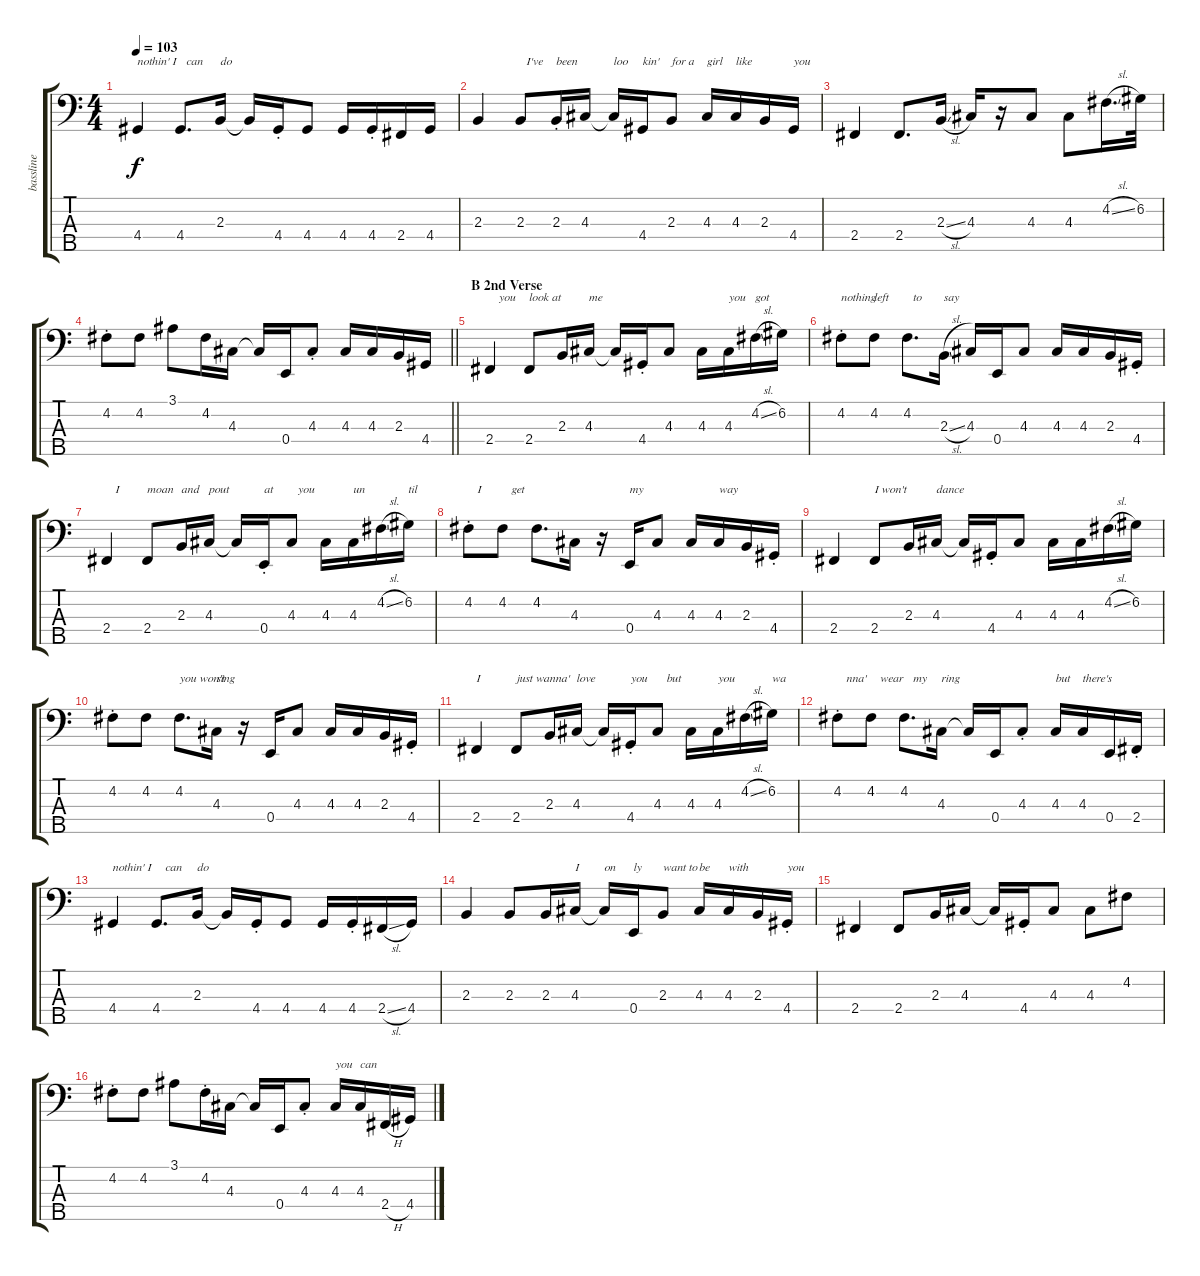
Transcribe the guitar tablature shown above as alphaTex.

\track ("bassline" "bassline") {instrument electricbassfinger}
\staff {score tabs}
\tuning (G2 D2 A1 E1 B0) {hide}
\ts (4 4)
\tempo 103
\clef f4
\ks c
4.4.4{txt "nothin' I" dy f} 4.4.8{d txt "  can"} 2.3.16{txt "do"} 2.3{t}.16 4.4{st}.16 4.4.8 4.4.16 4.4{st}.16 2.4.16 4.4.16 |
2.3.4 2.3.8{txt "  I've"} 2.3{st}.16{txt "been"} 4.3.16 4.3{t}.16{txt "loo"} 4.4.16{txt "kin'"} 2.3.8{txt "for a"} 4.3.16{txt "girl"} 4.3.16{txt "like"} 2.3.16 4.4.16{txt "you"} |
2.4.4 2.4.8{d} 2.3{sl}.16 4.3.16 r.16 4.3.8 4.3.8 4.2{sl}.16{d} 6.2.32 |
\barLineRight lightlight
4.2{st}.8 4.2.8 3.1.8 4.2.16 4.3.16 4.3{t}.16 0.4.16 4.3{st}.8 4.3.16 4.3.16 2.3.16 4.4.16 |
\section ("" "B 2nd Verse")
2.4.4{txt "   you"} 2.4.8{txt "look at"} 2.3.16 4.3.16{txt "me"} 4.3{t}.16 4.4{st}.16 4.3.8 4.3.16 4.3.16{txt "you"} 4.2{sl}.16{txt "got"} 6.2.16 |
4.2{st}.8{txt "nothing"} 4.2.8{txt "left"} 4.2.8{d txt "  to"} 2.3{sl}.16{txt "say"} 4.3.16 0.4.16 4.3.8 4.3.16 4.3.16 2.3.16 4.4{st}.16 |
2.4.4{txt "   I"} 2.4.8{txt "moan"} 2.3.16{txt "and"} 4.3.16{txt "pout"} 4.3{t}.16 0.4{st}.16{txt "at"} 4.3.8{txt "  you"} 4.3.16 4.3.16{txt "un"} 4.2{sl}.16 6.2.16{txt "til"} |
4.2{st}.8{txt "   I"} 4.2.8{txt "   get"} 4.2.8{d} 4.3.16 r.16 0.4.16{txt "my"} 4.3.8 4.3.16 4.3.16{txt "way"} 2.3.16 4.4{st}.16 |
2.4.4 2.4.8{txt "I won't"} 2.3.16 4.3.16{txt "dance"} 4.3{t}.16 4.4{st}.16 4.3.8 4.3.16 4.3.16 4.2{sl}.16 6.2.16 |
4.2{st}.8 4.2.8 4.2.8{d txt "you won't"} 4.3.16{txt "sing"} r.16 0.4.16 4.3.8 4.3.16 4.3.16 2.3.16 4.4{st}.16 |
2.4.4{txt "I"} 2.4.8{txt "just wa"} 2.3.16{txt "nna'"} 4.3.16{txt "love"} 4.3{t}.16 4.4{st}.16{txt "you"} 4.3.8{txt "   but"} 4.3.16 4.3.16{txt "you"} 4.2{sl}.16 6.2.16{txt "wa"} |
4.2{st}.8{txt "   nna'"} 4.2.8{txt "   wear"} 4.2.8{d txt "   my"} 4.3.16{txt "ring"} 4.3{t}.16 0.4.16 4.3{st}.8 4.3.16{txt "but"} 4.3.16{txt "there's"} 0.4.16 2.4{st}.16 |
4.4.4{txt "nothin' I"} 4.4.8{d txt "   can"} 2.3.16{txt "do"} 2.3{t}.16 4.4{st}.16 4.4.8 4.4.16 4.4{st}.16 2.4{sl}.16 4.4.16 |
2.3.4 2.3.8 2.3.16 4.3.16{txt "I"} 4.3{t}.16{txt "on"} 0.4.16{txt "ly"} 2.3.8{txt "want to"} 4.3.16{txt "be"} 4.3.16{txt "with"} 2.3.16 4.4{st}.16{txt "you"} |
2.4.4 2.4.8 2.3.16 4.3.16 4.3{t}.16 4.4{st}.16 4.3.8 4.3.8 4.2.8 |
4.2{st}.8 4.2.8 3.1.8 4.2{st}.16 4.3.16 4.3{t}.16 0.4.16 4.3{st}.8 4.3.16{txt "you"} 4.3.16{txt "can"} 2.4{h}.16 4.4.16
